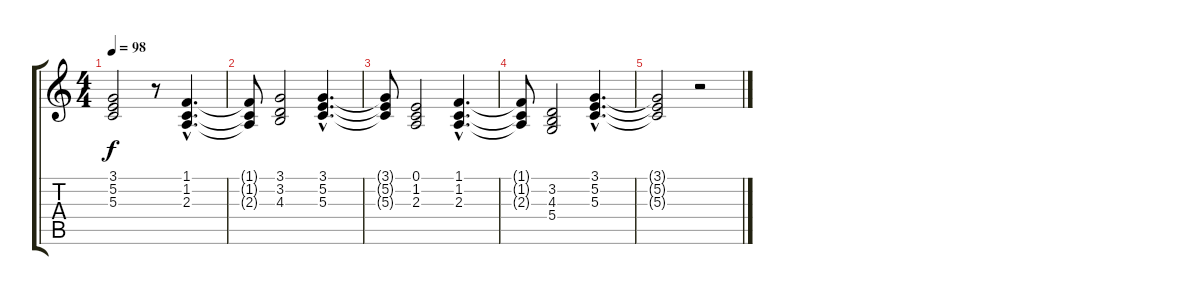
\track "" {instrument stringensemble1}
\staff {score tabs}
\tuning (E4 B3 G3 D3 A2 E2) {hide}
\ts (4 4)
\tempo 98
\clef g2
\ks c
(3.1{t} 5.2{t} 5.3{t}).2{dy f} r.8 (1.1{hac} 1.2{hac} 2.3{hac}).4{d} |
(1.1{t} 1.2{t} 2.3{t}).8 (3.1 3.2 4.3).2 (3.1{hac} 5.2{hac} 5.3{hac}).4{d} |
(3.1{t} 5.2{t} 5.3{t}).8 (0.1 1.2 2.3).2 (1.1{hac} 1.2{hac} 2.3{hac}).4{d} |
(1.1{t} 1.2{t} 2.3{t}).8 (3.2 4.3 5.4).2 (3.1{hac} 5.2{hac} 5.3{hac}).4{d} |
(3.1{t} 5.2{t} 5.3{t}).2 r.2
